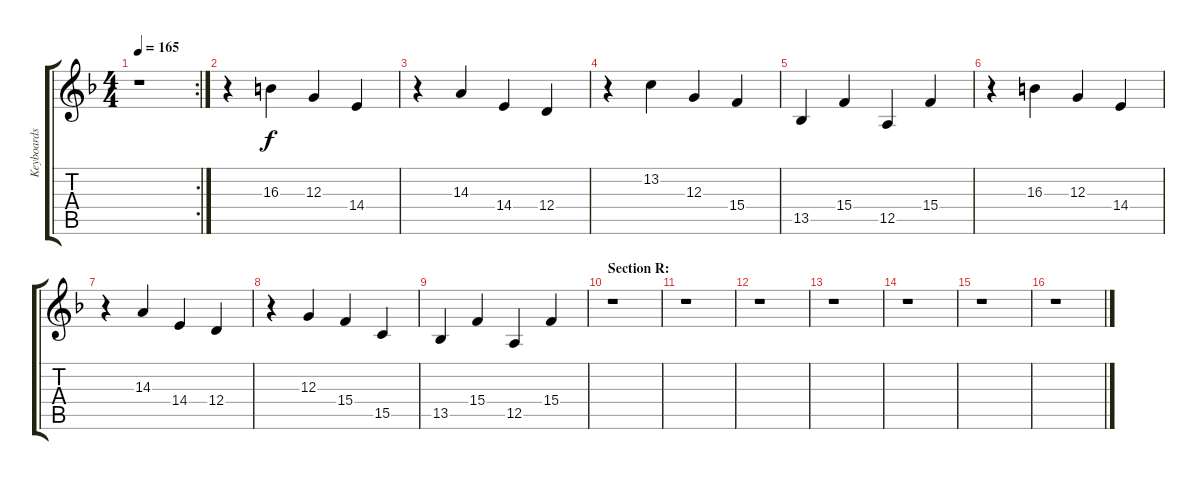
\track ("Keyboards" "Keyboards") {instrument lead1square}
\staff {score tabs}
\tuning (E4 B3 G3 D3 A2 E2) {hide}
\rc 2
\ts (4 4)
\tempo 165
\clef g2
\ks f
r.1{dy f} |
r.4{volume 13 instrument fx4atmosphere} 16.3.4 12.3.4 14.4.4 |
r.4 14.3.4 14.4.4 12.4.4 |
r.4 13.2.4 12.3.4 15.4.4 |
13.5.4 15.4.4 12.5.4 15.4.4 |
r.4 16.3.4 12.3.4 14.4.4 |
r.4 14.3.4 14.4.4 12.4.4 |
r.4 12.3.4 15.4.4 15.5.4 |
13.5.4 15.4.4 12.5.4 15.4.4 |
\section ("" "Section R:")
r.1 |
r.1 |
r.1 |
r.1 |
r.1 |
r.1 |
r.1
